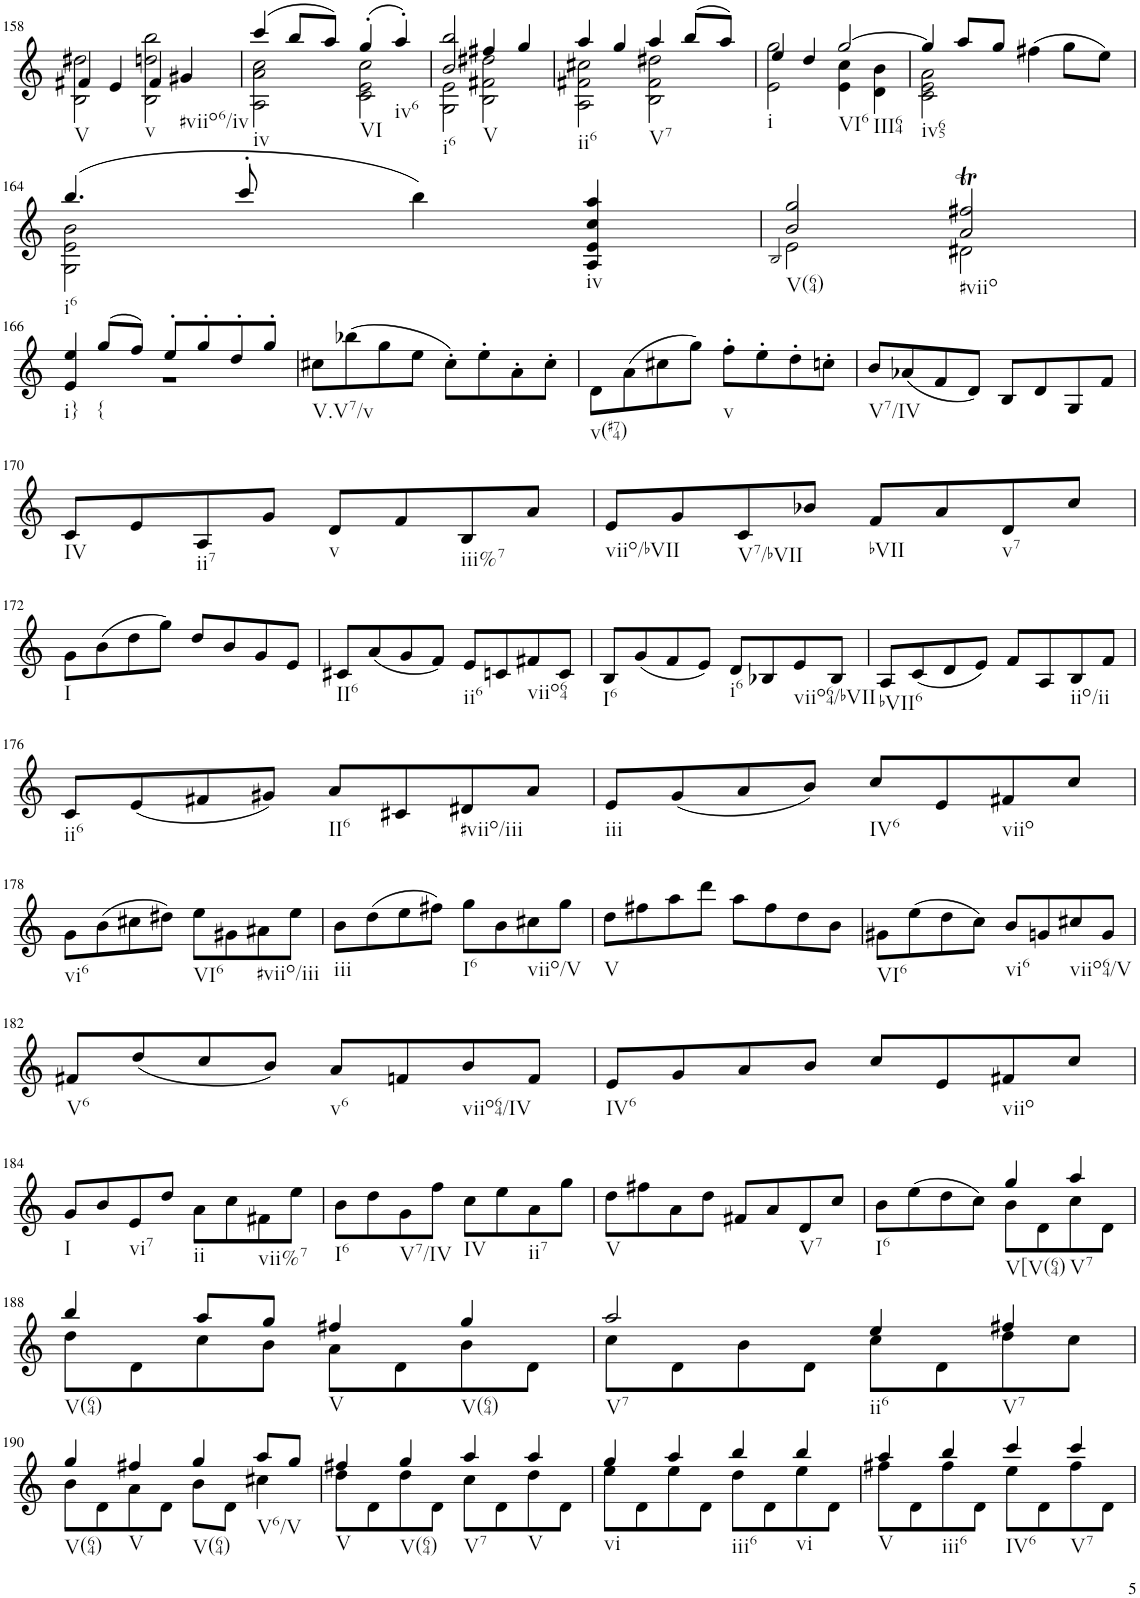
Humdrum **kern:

**kern
*part1
*staff1
*I"unbenannt
!!LO:PB:g=z
*clefG2
*k[]
*M2/2
=158
*^
!LO:TX:b:t=V	!
4f#X/	2B\ 2dd#X\
4e/	.
!LO:TX:b:t=v	!
4f#/	2B\ 2ddn\ 2bb\
!LO:TX:b:t=#viio6/iv	!
4g#X/	.
=159	=159
!LO:TX:b:t=iv	!
(4ccc/	2A\ 2a\ 2cc\
8bb/L	.
8aa/J)	.
!LO:TX:b:t=VI	!
(4gg'/	2c\ 2e\ 2cc\
!LO:TX:b:t=iv6	!
4aa'/)	.
=160	=160
!LO:TX:b:t=i6	!
2b/ 2bb/	2G\ 2e\
!LO:TX:b:t=V	!
4ff#X/	2B\ 2f#X\ 2dd#X\
4gg/	.
=161	=161
!LO:TX:b:t=ii6	!
4aa/	2A\ 2f#X\ 2cc#X\
4gg/	.
!LO:TX:b:t=V7	!
4aa/	2B\ 2f#\ 2dd#X\
(8bb/L	.
8aa/J)	.
=162	=162
!LO:TX:b:t=i	!
4ee/	2e\ 2gg\
4dd/	.
!LO:TX:b:t=VI6	!
!LO:TX:b:t=III64	!
[2gg/	4e\ 4cc\
.	4d\ 4b\
=163	=163
!LO:TX:b:t=iv65	!
4gg/]	2c\ 2e\ 2a\
8aa/L	.
8gg/J	.
(4ff#X\	2ryy
8gg\L	.
8ee\J)	.
!!LO:LB:g=z	!!
=164	=164
!LO:TX:b:t=i6	!
(4.bb/	2G\ 2e\ 2b\
8ccc'/	.
4bb\)	2ryy
!LO:TX:b:t=iv	!
4A/ 4e/ 4cc/ 4aa/	.
=165	=165
.	2qB/
!LO:TX:b:t=V(64)	!
2b/ 2gg/	2e\
!LO:TX:b:t=#viio	!
2a/T 2ff#X/T	2d#X\
!!LO:LB:g=z	!!
=166	=166
!LO:TX:b:t=i}	!
4e/ 4ee/	1r
!LO:TX:b:t={	!
(8gg/L	.
8ff/J)	.
8ee'/L	.
8gg'/	.
8dd'/	.
8gg'/J	.
*v	*v
=167
!LO:TX:b:t=V.V7/v
8cc#X\L
(8bb-X\
8gg\
8ee\J
8cc#'\L)
8ee'\
8a'\
8cc#'\J
=168
!LO:TX:b:t=v(#74)
8d\L
(8a\
8cc#X\
8gg\J)
!LO:TX:b:t=v
8ff'\L
8ee'\
8dd'\
8ccn'\J
=169
!LO:TX:b:t=V7/IV
8b/L
(8a-X/
8f/
8d/J)
8B/L
8d/
8G/
8f/J
!!LO:LB:g=z
=170
!LO:TX:b:t=IV
8c/L
8e/
!LO:TX:b:t=ii7
8A/
8g/J
!LO:TX:b:t=v
8d/L
8f/
!LO:TX:b:t=iii%7
8B/
8a/J
=171
!LO:TX:b:t=viio/bVII
8e/L
8g/
!LO:TX:b:t=V7/bVII
8c/
8b-X/J
!LO:TX:b:t=bVII
8f/L
8a/
!LO:TX:b:t=v7
8d/
8cc/J
!!LO:LB:g=z
=172
!LO:TX:b:t=I
8g\L
(8b\
8dd\
8gg\J)
8dd/L
8b/
8g/
8e/J
=173
!LO:TX:b:t=II6
8c#X/L
(8a/
8g/
8f/J)
!LO:TX:b:t=ii6
8e/L
8cn/
!LO:TX:b:t=viio64
8f#X/
8c/J
=174
!LO:TX:b:t=I6
8B/L
(8g/
8f/
8e/J)
!LO:TX:b:t=i6
8d/L
8B-X/
!LO:TX:b:t=viio64/bVII
8e/
8B-/J
=175
!LO:TX:b:t=bVII6
8A/L
(8c/
8d/
8e/J)
8f/L
8A/
!LO:TX:b:t=iio/ii
8B/
8f/J
!!LO:LB:g=z
=176
!LO:TX:b:t=ii6
8c/L
(8e/
8f#X/
8g#X/J)
!LO:TX:b:t=II6
8a/L
8c#X/
!LO:TX:b:t=#viio/iii
8d#X/
8a/J
=177
!LO:TX:b:t=iii
8e/L
(8g/
8a/
8b/J)
!LO:TX:b:t=IV6
8cc/L
8e/
!LO:TX:b:t=viio
8f#X/
8cc/J
!!LO:LB:g=z
=178
!LO:TX:b:t=vi6
8g\L
(8b\
8cc#X\
8dd#X\J)
!LO:TX:b:t=VI6
8ee\L
8g#X\
!LO:TX:b:t=#viio/iii
8a#X\
8ee\J
=179
!LO:TX:b:t=iii
8b\L
(8dd\
8ee\
8ff#X\J)
!LO:TX:b:t=I6
8gg\L
8b\
!LO:TX:b:t=viio/V
8cc#X\
8gg\J
=180
!LO:TX:b:t=V
8dd\L
8ff#X\
8aa\
8ddd\J
8aa\L
8ff#\
8dd\
8b\J
=181
!LO:TX:b:t=VI6
8g#X\L
(8ee\
8dd\
8cc\J)
!LO:TX:b:t=vi6
8b/L
8gn/
!LO:TX:b:t=viio64/V
8cc#X/
8g/J
!!LO:LB:g=z
=182
!LO:TX:b:t=V6
8f#X/L
(8dd/
8cc/
8b/J)
!LO:TX:b:t=v6
8a/L
8fn/
!LO:TX:b:t=viio64/IV
8b/
8f/J
=183
!LO:TX:b:t=IV6
8e/L
8g/
8a/
8b/J
8cc/L
8e/
!LO:TX:b:t=viio
8f#X/
8cc/J
!!LO:LB:g=z
=184
!LO:TX:b:t=I
8g/L
8b/
!LO:TX:b:t=vi7
8e/
8dd/J
!LO:TX:b:t=ii
8a\L
8cc\
!LO:TX:b:t=vii%7
8f#X\
8ee\J
=185
!LO:TX:b:t=I6
8b\L
8dd\
!LO:TX:b:t=V7/IV
8g\
8ff\J
!LO:TX:b:t=IV
8cc\L
8ee\
!LO:TX:b:t=ii7
8a\
8gg\J
=186
!LO:TX:b:t=V
8dd\L
8ff#X\
8a\
8dd\J
8f#X/L
8a/
!LO:TX:b:t=V7
8d/
8cc/J
=187
*^
!LO:TX:b:t=I6	!
8b\L	2ryy
(8ee\	.
8dd\	.
8cc\J)	.
!LO:TX:b:t=V[V(64)	!
4gg/	8b\L
.	8d\
!LO:TX:b:t=V7	!
4aa/	8cc\
.	8d\J
!!LO:LB:g=z	!!
=188	=188
!LO:TX:b:t=V(64)	!
4bb/	8dd\L
.	8d\
8aa/L	8cc\
8gg/J	8b\J
!LO:TX:b:t=V	!
4ff#X/	8a\L
.	8d\
!LO:TX:b:t=V(64)	!
4gg/	8b\
.	8d\J
=189	=189
!LO:TX:b:t=V7	!
2aa/	8cc\L
.	8d\
.	8b\
.	8d\J
!LO:TX:b:t=ii6	!
4ee/	8cc\L
.	8d\
!LO:TX:b:t=V7	!
4ff#X/	8dd\
.	8cc\J
!!LO:LB:g=z	!!
=190	=190
!LO:TX:b:t=V(64)	!
4gg/	8b\L
.	8d\
!LO:TX:b:t=V	!
4ff#X/	8a\
.	8d\J
!LO:TX:b:t=V(64)	!
4gg/	8b\L
.	8d\J
!LO:TX:b:t=V6/V	!
8aa/L	4cc#X\
8gg/J	.
=191	=191
!LO:TX:b:t=V	!
4ff#X/	8dd\L
.	8d\
!LO:TX:b:t=V(64)	!
4gg/	8dd\
.	8d\J
!LO:TX:b:t=V7	!
4aa/	8cc\L
.	8d\
!LO:TX:b:t=V	!
4aa/	8dd\
.	8d\J
=192	=192
!LO:TX:b:t=vi	!
4gg/	8ee\L
.	8d\
4aa/	8ee\
.	8d\J
!LO:TX:b:t=iii6	!
4bb/	8dd\L
.	8d\
!LO:TX:b:t=vi	!
4bb/	8ee\
.	8d\J
=193	=193
!LO:TX:b:t=V	!
4aa/	8ff#X\L
.	8d\
!LO:TX:b:t=iii6	!
4bb/	8ff#\
.	8d\J
!LO:TX:b:t=IV6	!
4ccc/	8ee\L
.	8d\
!LO:TX:b:t=V7	!
4ccc/	8ff#\
.	8d\J
*v	*v
=
*-
